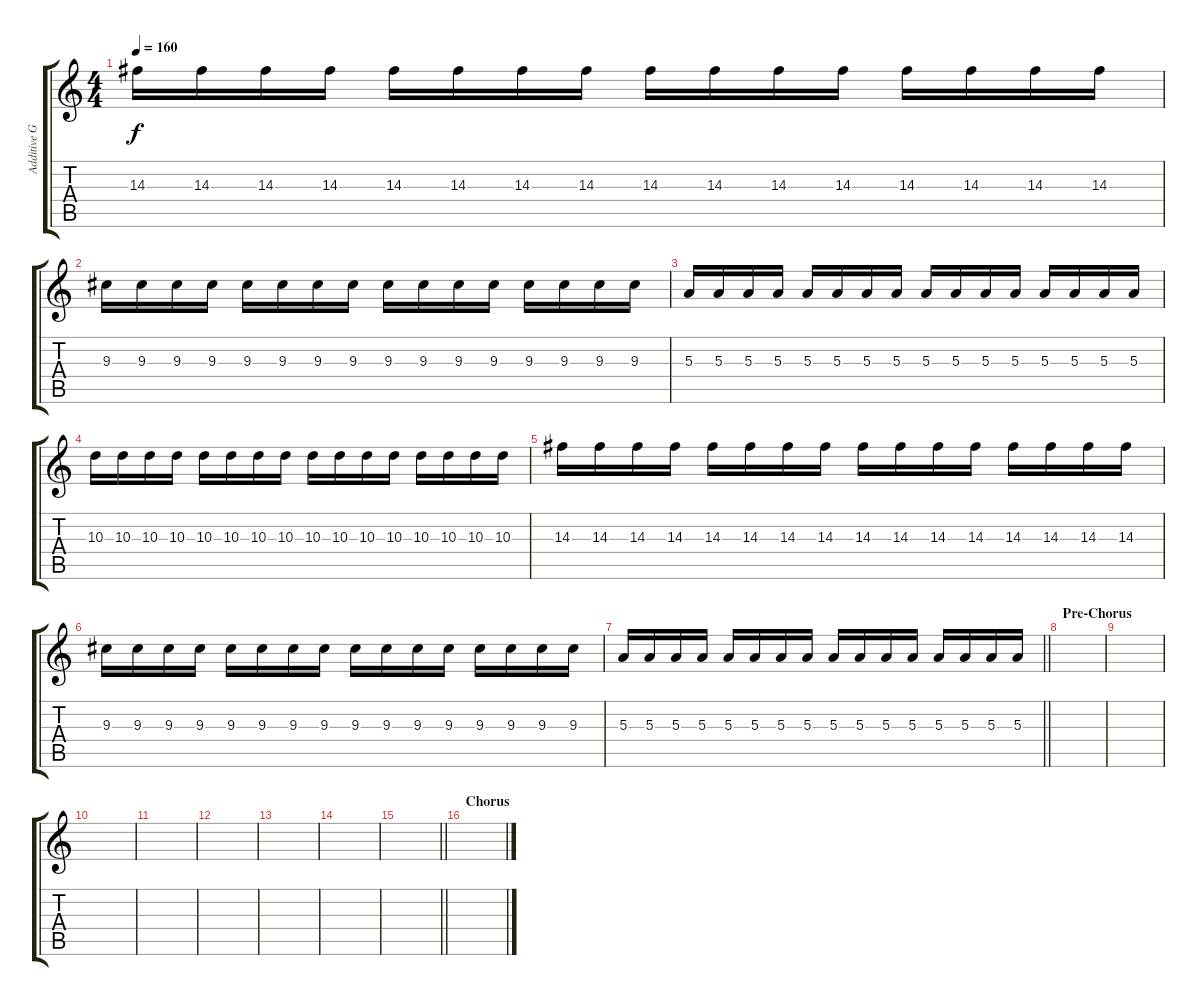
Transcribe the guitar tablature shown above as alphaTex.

\track ("Additive Guitar" "Additive G") {instrument overdrivenguitar}
\staff {score tabs}
\tuning (Db4 Ab3 E3 B2 Gb2 B1) {hide}
\ts (4 4)
\tempo 160
\clef g2
\ks c
14.3.16{dy f} 14.3.16 14.3.16 14.3.16 14.3.16 14.3.16 14.3.16 14.3.16 14.3.16 14.3.16 14.3.16 14.3.16 14.3.16 14.3.16 14.3.16 14.3.16 |
9.3.16 9.3.16 9.3.16 9.3.16 9.3.16 9.3.16 9.3.16 9.3.16 9.3.16 9.3.16 9.3.16 9.3.16 9.3.16 9.3.16 9.3.16 9.3.16 |
5.3.16 5.3.16 5.3.16 5.3.16 5.3.16 5.3.16 5.3.16 5.3.16 5.3.16 5.3.16 5.3.16 5.3.16 5.3.16 5.3.16 5.3.16 5.3.16 |
10.3.16 10.3.16 10.3.16 10.3.16 10.3.16 10.3.16 10.3.16 10.3.16 10.3.16 10.3.16 10.3.16 10.3.16 10.3.16 10.3.16 10.3.16 10.3.16 |
14.3.16 14.3.16 14.3.16 14.3.16 14.3.16 14.3.16 14.3.16 14.3.16 14.3.16 14.3.16 14.3.16 14.3.16 14.3.16 14.3.16 14.3.16 14.3.16 |
9.3.16 9.3.16 9.3.16 9.3.16 9.3.16 9.3.16 9.3.16 9.3.16 9.3.16 9.3.16 9.3.16 9.3.16 9.3.16 9.3.16 9.3.16 9.3.16 |
\barLineRight lightlight
5.3.16 5.3.16 5.3.16 5.3.16 5.3.16 5.3.16 5.3.16 5.3.16 5.3.16 5.3.16 5.3.16 5.3.16 5.3.16 5.3.16 5.3.16 5.3.16 |
\section ("" "Pre-Chorus")
|
|
|
|
|
|
|
\barLineRight lightlight
|
\section ("" "Chorus")
